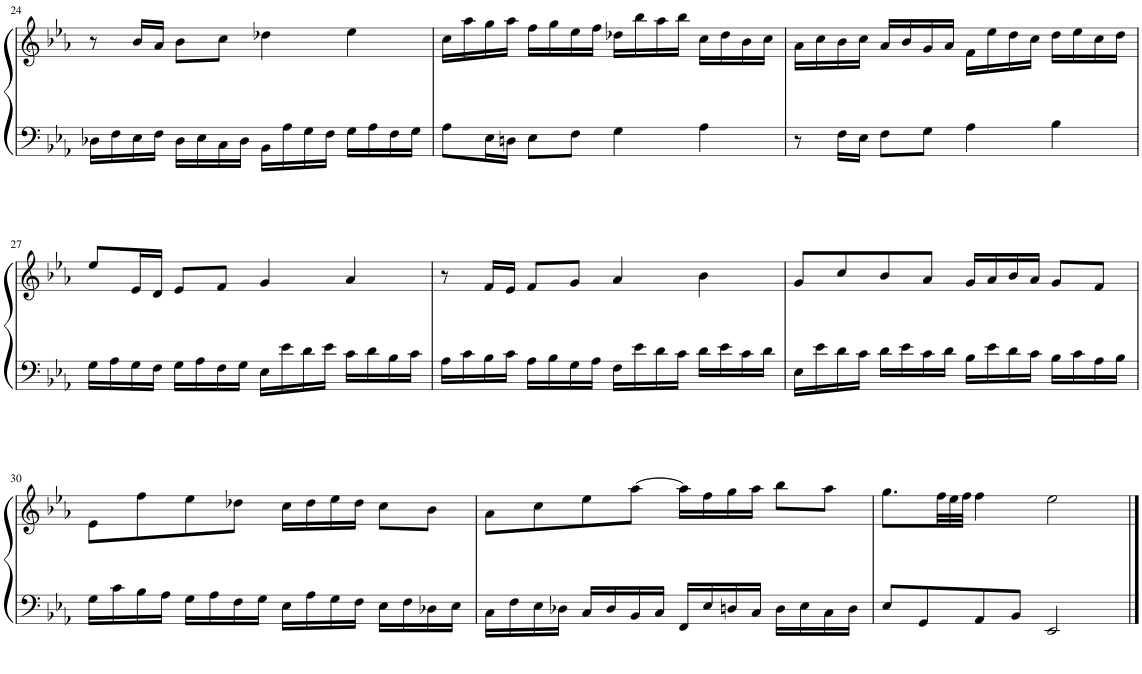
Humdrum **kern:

**kern	**kern
*part1	*part1
*staff2	*staff1
*I"Piano	*
*I'Pno.	*
!!LO:PB:g=z
*clefF4	*clefG2
*k[b-e-a-]	*k[b-e-a-]
*M4/4	*M4/4
*met(c)	*met(c)
=24	=24
16D-X\LL	8r
16F\	.
16E-\	16b-/LL
16F\JJ	16a-/JJ
16D-\LL	8b-\L
16E-\	.
16C\	8cc\J
16D-\JJ	.
16BB-\LL	4dd-X\
16A-\	.
16G\	.
16F\JJ	.
16G\LL	4ee-\
16A-\	.
16F\	.
16G\JJ	.
=25	=25
8A-\L	16cc\LL
.	16aa-\
16E-\L	16gg\
16Dn\JJ	16aa-\JJ
8E-\L	16ff\LL
.	16gg\
8F\J	16ee-\
.	16ff\JJ
4G\	16dd-X\LL
.	16bb-\
.	16aa-\
.	16bb-\JJ
4A-\	16cc\LL
.	16dd-\
.	16b-\
.	16cc\JJ
=26	=26
8r	16a-\LL
.	16cc\
16F\LL	16b-\
16E-\JJ	16cc\JJ
8F\L	16a-/LL
.	16b-/
8G\J	16g/
.	16a-/JJ
4A-\	16f\LL
.	16ee-\
.	16dd\
.	16cc\JJ
4B-\	16dd\LL
.	16ee-\
.	16cc\
.	16dd\JJ
!!LO:LB:g=z
=27	=27
16G\LL	8ee-/L
16A-\	.
16G\	16e-/L
16F\JJ	16d/JJ
16G\LL	8e-/L
16A-\	.
16F\	8f/J
16G\JJ	.
16E-\LL	4g/
16e-\	.
16d\	.
16e-\JJ	.
16c\LL	4a-/
16d\	.
16B-\	.
16c\JJ	.
=28	=28
16A-\LL	8r
16c\	.
16B-\	16f/LL
16c\JJ	16e-/JJ
16A-\LL	8f/L
16B-\	.
16G\	8g/J
16A-\JJ	.
16F\LL	4a-/
16e-\	.
16d\	.
16c\JJ	.
16d\LL	4b-\
16e-\	.
16c\	.
16d\JJ	.
=29	=29
16E-\LL	8g/L
16e-\	.
16d\	8cc/
16c\JJ	.
16d\LL	8b-/
16e-\	.
16c\	8a-/J
16d\JJ	.
16B-\LL	16g/LL
16e-\	16a-/
16d\	16b-/
16c\JJ	16a-/JJ
16B-\LL	8g/L
16c\	.
16A-\	8f/J
16B-\JJ	.
!!LO:LB:g=z
=30	=30
16G\LL	8e-\L
16c\	.
16B-\	8ff\
16A-\JJ	.
16G\LL	8ee-\
16A-\	.
16F\	8dd-X\J
16G\JJ	.
16E-\LL	16cc\LL
16A-\	16dd-\
16G\	16ee-\
16F\JJ	16dd-\JJ
16E-\LL	8cc\L
16F\	.
16D-X\	8b-\J
16E-\JJ	.
=31	=31
16C\LL	8a-\L
16F\	.
16E-\	8cc\
16D-X\JJ	.
16C/LL	8ee-\
16D-/	.
16BB-/	[8aa-\J
16C/JJ	.
16FF/LL	16aa-\LL]
16E-/	16ff\
16Dn/	16gg\
16C/JJ	16aa-\JJ
16D\LL	8bb-\L
16E-\	.
16C\	8aa-\J
16D\JJ	.
=32	=32
8E-/L	8.gg\L
8GG/	.
*	*Xtuplet
.	48ff\LL
.	48ee-\
.	48ff\JJJ
8AA-/	4ff\
8BB-/J	.
2EE-/	2ee-\
==	==
*-	*-
